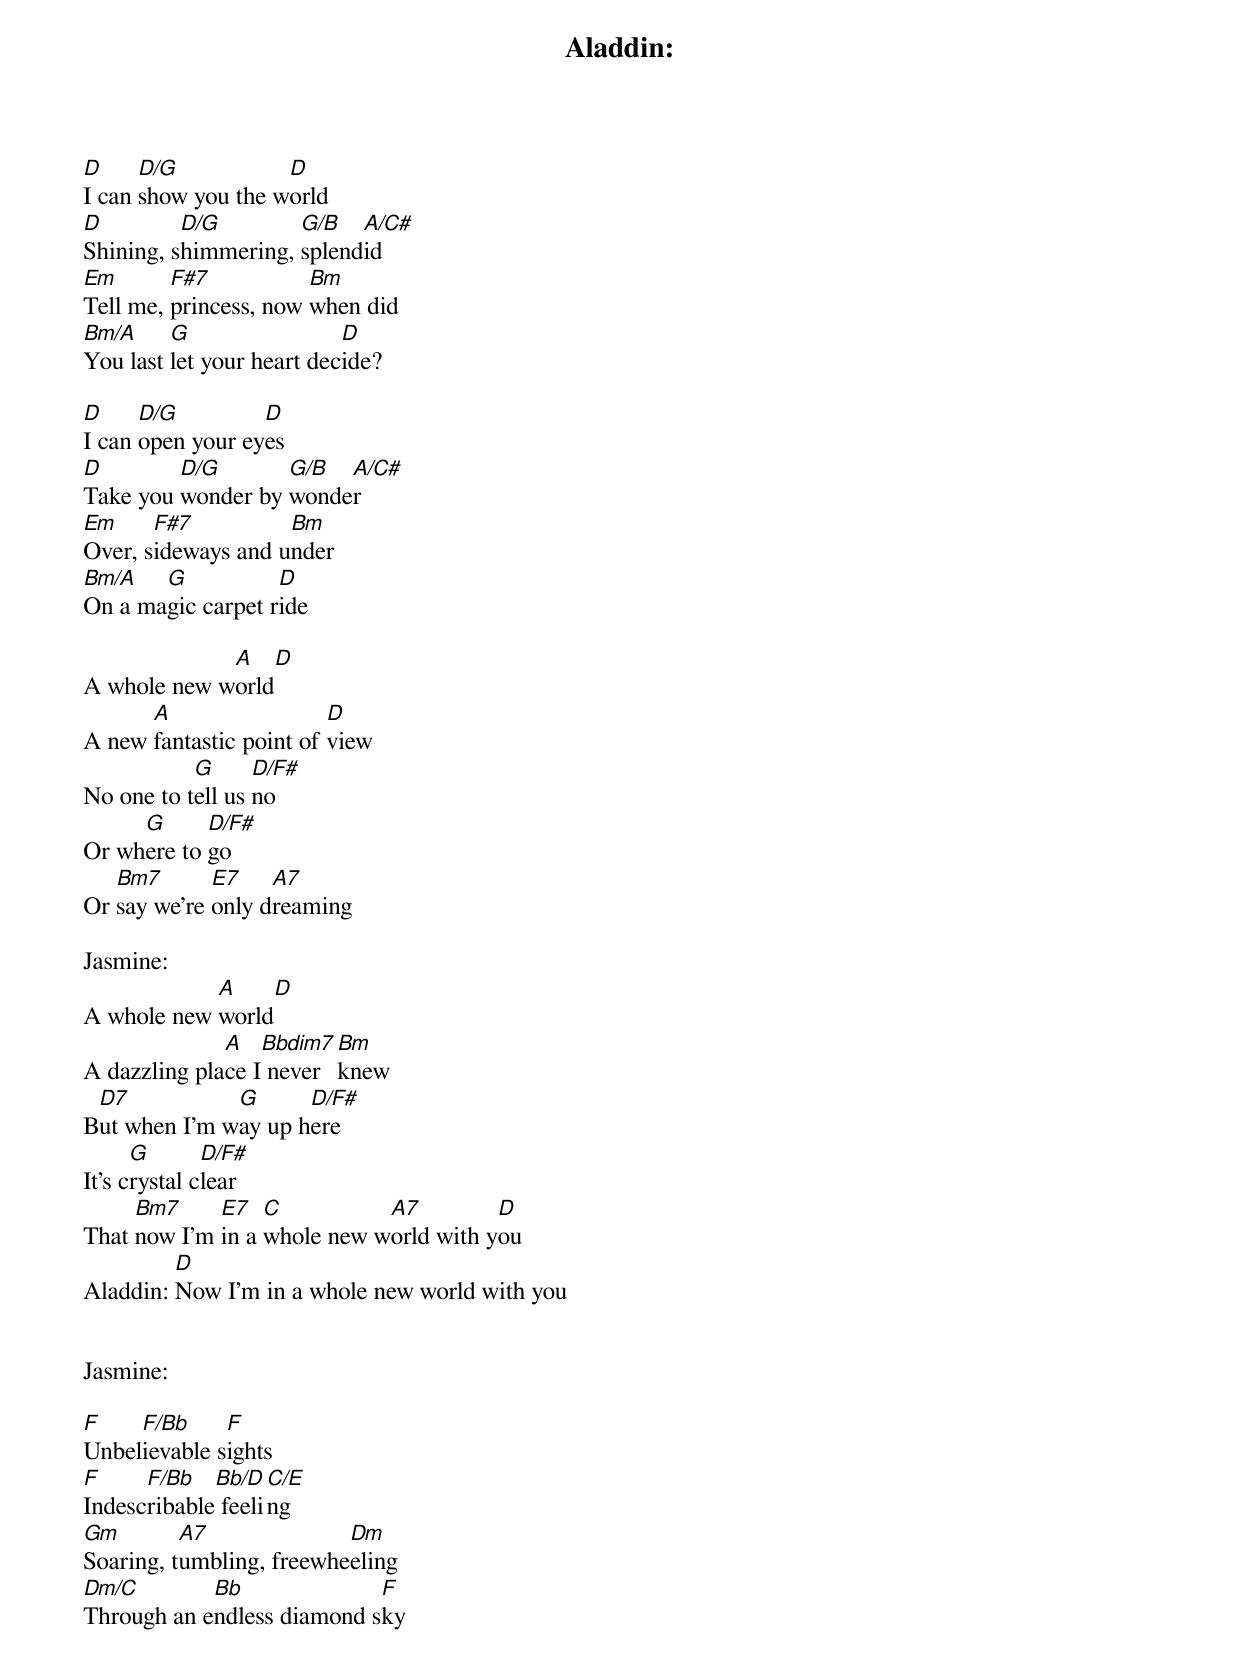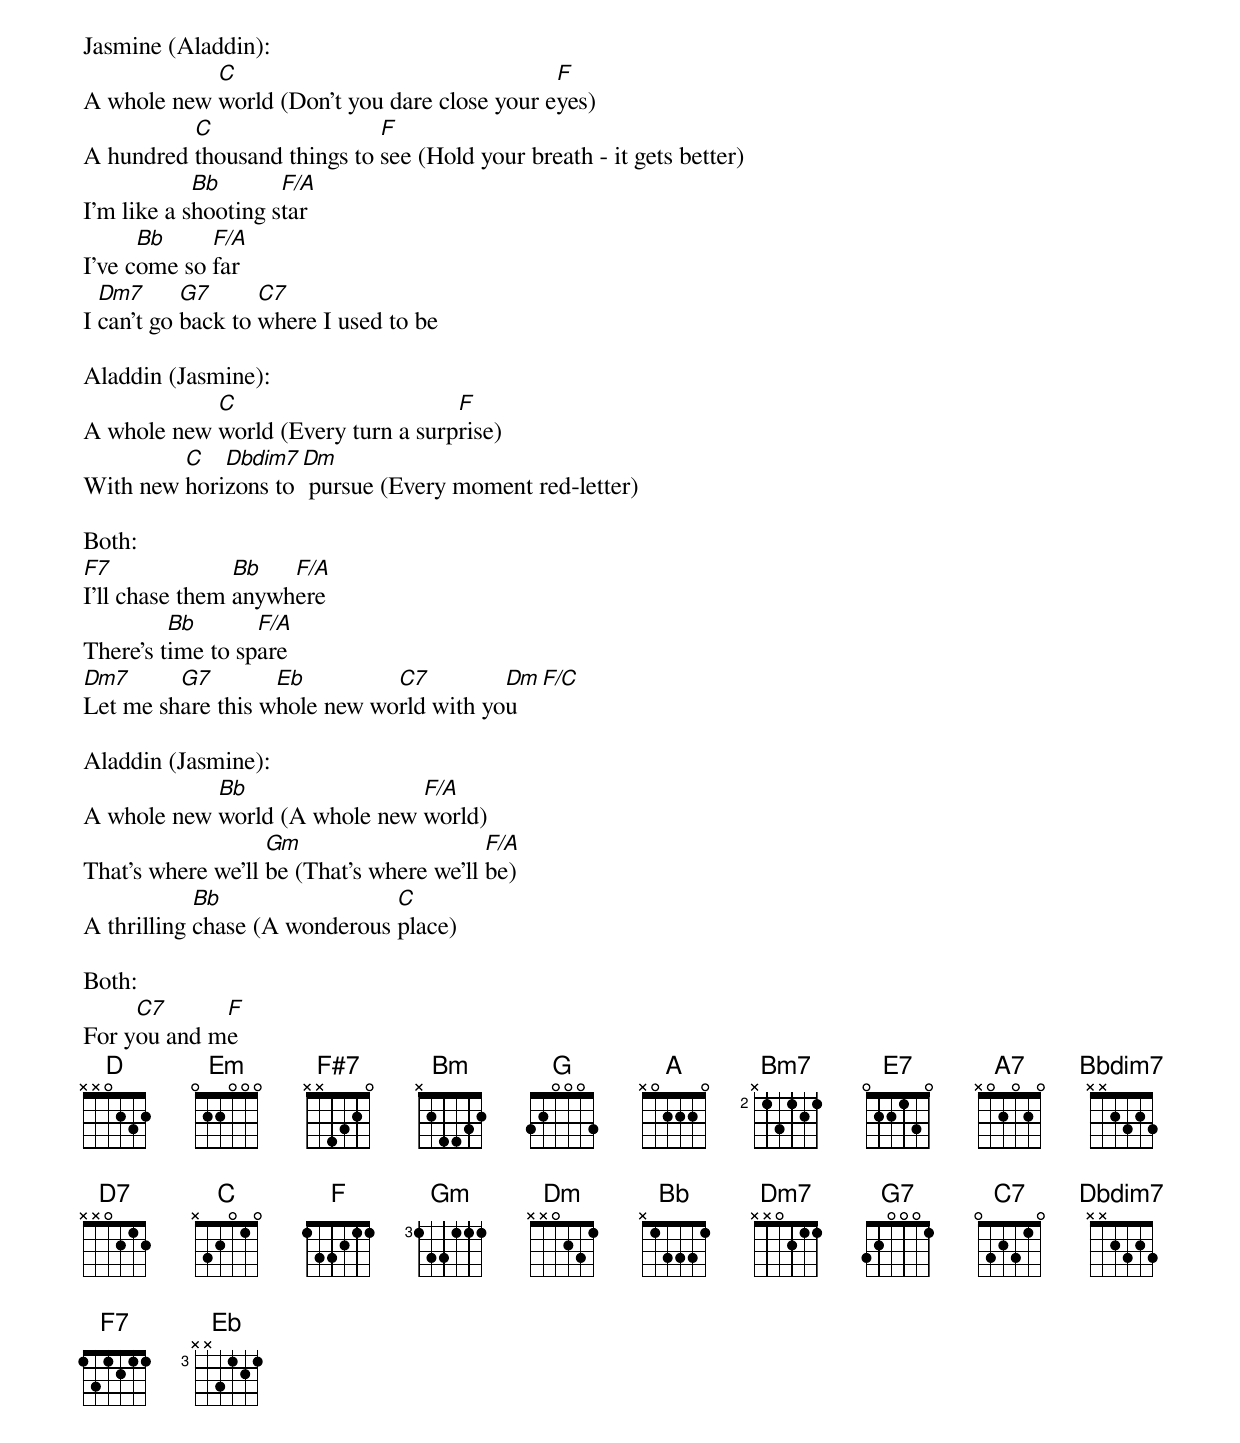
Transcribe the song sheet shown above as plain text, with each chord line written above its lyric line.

Aladdin:

D     D/G           D
I can show you the world
D         D/G        G/B   A/C#
Shining, shimmering, splendid
Em       F#7           Bm
Tell me, princess, now when did
Bm/A     G                 D
You last let your heart decide?

D     D/G         D
I can open your eyes
D        D/G       G/B  A/C#
Take you wonder by wonder
Em     F#7          Bm
Over, sideways and under
Bm/A   G           D
On a magic carpet ride

             A    D
A whole new world
      A                  D
A new fantastic point of view
           G      D/F#
No one to tell us no
     G      D/F#
Or where to go
   Bm7       E7    A7
Or say we're only dreaming

Jasmine:
            A     D
A whole new world
              A   Bbdim7 Bm
A dazzling place I never knew
 D7           G      D/F#
But when I'm way up here
      G       D/F#
It's crystal clear
     Bm7     E7   C          A7         D
That now I'm in a whole new world with you
         D
Aladdin: Now I'm in a whole new world with you


Jasmine:

F    F/Bb     F
Unbelievable sights
F     F/Bb   Bb/D  C/E
Indescribable feeling
Gm        A7              Dm
Soaring, tumbling, freewheeling
Dm/C        Bb              F
Through an endless diamond sky

Jasmine (Aladdin):
            C                                 F
A whole new world (Don't you dare close your eyes)
          C                  F
A hundred thousand things to see (Hold your breath - it gets better)
            Bb       F/A
I'm like a shooting star
      Bb     F/A
I've come so far
  Dm7      G7      C7
I can't go back to where I used to be

Aladdin (Jasmine):
            C                       F
A whole new world (Every turn a surprise)
         C   Dbdim7 Dm
With new horizons to pursue (Every moment red-letter)

Both:
F7              Bb   F/A
I'll chase them anywhere
         Bb       F/A
There's time to spare
Dm7      G7        Eb         C7         Dm F/C
Let me share this whole new world with you

Aladdin (Jasmine):
            Bb                 F/A
A whole new world (A whole new world)
                   Gm                     F/A
That's where we'll be (That's where we'll be)
            Bb                 C
A thrilling chase (A wonderous place)

Both:
     C7      F
For you and me
